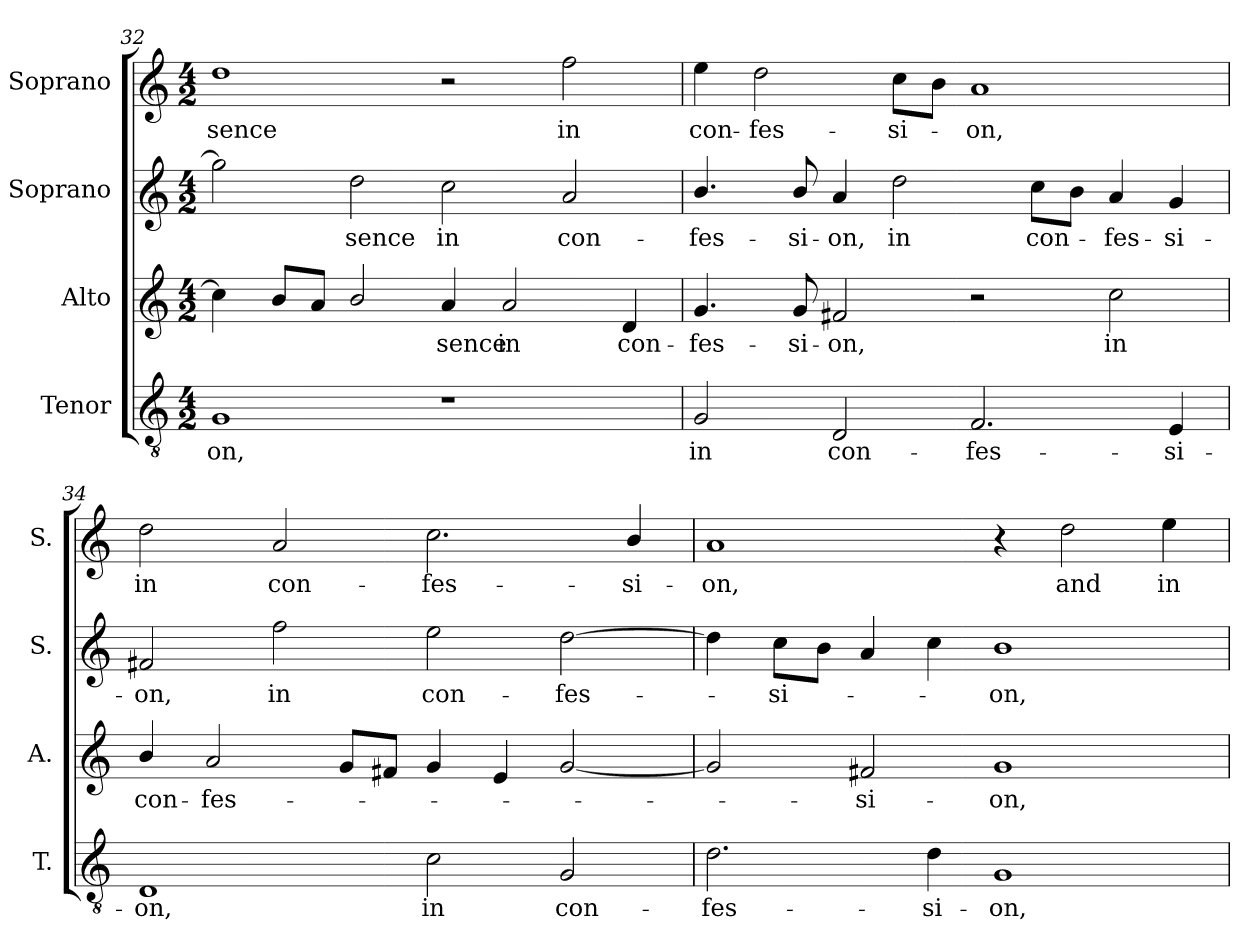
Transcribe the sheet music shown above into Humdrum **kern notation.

**kern	**text	**kern	**text	**kern	**text	**kern	**text
*part4	*part4	*part3	*part3	*part2	*part2	*part1	*part1
*staff4	*staff4	*staff3	*staff3	*staff2	*staff2	*staff1	*staff1
*I"Tenor	*	*I"Alto	*	*I"Soprano	*	*I"Soprano	*
*I'T.	*	*I'A.	*	*I'S.	*	*I'S.	*
*clefGv2	*	*clefG2	*	*clefG2	*	*clefG2	*
*ITrd7c12	*	*	*	*	*	*	*
*k[]	*	*k[]	*	*k[]	*	*k[]	*
*C:	*	*C:	*	*C:	*	*C:	*
*M4/2	*	*M4/2	*	*M4/2	*	*M4/2	*
=32	=32	=32	=32	=32	=32	=32	=32
!	!LO:LY:b:color=#000000	!	!	!	!	!	!
!	!	!	!	!	!	!	!LO:LY:b:color=#000000
1GGi	-on,	4cci\]	.	2ggi\]	.	1ddi	-sence
.	.	8bi/L	.	.	.	.	.
.	.	8ai/J	.	.	.	.	.
!	!	!	!	!	!LO:LY:b:color=#000000	!	!
.	.	2bi/	.	2ddi\	-sence	.	.
!	!	!	!LO:LY:b:color=#000000	!	!	!	!
!	!	!	!	!	!LO:LY:b:color=#000000	!	!
1r	.	4ai/	-sence	2cci\	in	2r	.
!	!	!	!LO:LY:b:color=#000000	!	!	!	!
.	.	2ai/	in	.	.	.	.
!	!	!	!	!	!LO:LY:b:color=#000000	!	!
!	!	!	!	!	!	!	!LO:LY:b:color=#000000
.	.	.	.	2ai/	con-	2ffi\	in
!	!	!	!LO:LY:b:color=#000000	!	!	!	!
.	.	4di/	con-	.	.	.	.
=33	=33	=33	=33	=33	=33	=33	=33
!	!LO:LY:b:color=#000000	!	!	!	!	!	!
!	!	!	!LO:LY:b:color=#000000	!	!	!	!
!	!	!	!	!	!LO:LY:b:color=#000000	!	!
!	!	!	!	!	!	!	!LO:LY:b:color=#000000
2GGi/	in	4.gi/	-fes-	4.bi/	-fes-	4eei\	con-
!	!	!	!	!	!	!	!LO:LY:b:color=#000000
.	.	.	.	.	.	2ddi\	-fes-
!	!	!	!LO:LY:b:color=#000000	!	!	!	!
!	!	!	!	!	!LO:LY:b:color=#000000	!	!
.	.	8gi/	-si-	8bi/	-si-	.	.
!	!LO:LY:b:color=#000000	!	!	!	!	!	!
!	!	!	!LO:LY:b:color=#000000	!	!	!	!
!	!	!	!	!	!LO:LY:b:color=#000000	!	!
2DDi/	con-	2f#Xi/	-on,	4ai/	-on,	.	.
!	!	!	!	!	!LO:LY:b:color=#000000	!	!
!	!	!	!	!	!	!	!LO:LY:b:color=#000000
.	.	.	.	2ddi\	in	8cci\L	-si-
.	.	.	.	.	.	8bi\J	.
!	!LO:LY:b:color=#000000	!	!	!	!	!	!
!	!	!	!	!	!	!	!LO:LY:b:color=#000000
2.FFi/	-fes-	2r	.	.	.	1ai	-on,
!	!	!	!	!	!LO:LY:b:color=#000000	!	!
.	.	.	.	8cci\L	con-	.	.
.	.	.	.	8bi\J	.	.	.
!	!	!	!LO:LY:b:color=#000000	!	!	!	!
!	!	!	!	!	!LO:LY:b:color=#000000	!	!
.	.	2cci\	in	4ai/	-fes-	.	.
!	!LO:LY:b:color=#000000	!	!	!	!	!	!
!	!	!	!	!	!LO:LY:b:color=#000000	!	!
4EEi/	-si-	.	.	4gi/	-si-	.	.
=34	=34	=34	=34	=34	=34	=34	=34
!	!LO:LY:b:color=#000000	!	!	!	!	!	!
!	!	!	!LO:LY:b:color=#000000	!	!	!	!
!	!	!	!	!	!LO:LY:b:color=#000000	!	!
!	!	!	!	!	!	!	!LO:LY:b:color=#000000
1DDi	-on,	4bi/	con-	2f#Xi/	-on,	2ddi\	in
!	!	!	!LO:LY:b:color=#000000	!	!	!	!
.	.	2ai/	-fes-	.	.	.	.
!	!	!	!	!	!LO:LY:b:color=#000000	!	!
!	!	!	!	!	!	!	!LO:LY:b:color=#000000
.	.	.	.	2ffi\	in	2ai/	con-
.	.	8gi/L	.	.	.	.	.
.	.	8f#Xi/J	.	.	.	.	.
!	!LO:LY:b:color=#000000	!	!	!	!	!	!
!	!	!	!	!	!LO:LY:b:color=#000000	!	!
!	!	!	!	!	!	!	!LO:LY:b:color=#000000
2Ci\	in	4gi/	.	2eei\	con-	2.cci\	-fes-
.	.	4ei/	.	.	.	.	.
!	!LO:LY:b:color=#000000	!	!	!	!	!	!
!	!	!	!	!	!LO:LY:b:color=#000000	!	!
2GGi/	con-	[2gi/	.	[2ddi\	-fes-	.	.
!	!	!	!	!	!	!	!LO:LY:b:color=#000000
.	.	.	.	.	.	4bi/	-si-
!!LO:LB:g=z
=35	=35	=35	=35	=35	=35	=35	=35
!	!LO:LY:b:color=#000000	!	!	!	!	!	!
!	!	!	!	!	!	!	!LO:LY:b:color=#000000
2.Di\	-fes-	2gi/]	.	4ddi\]	.	1ai	-on,
!	!	!	!	!	!LO:LY:b:color=#000000	!	!
.	.	.	.	8cci\L	-si-	.	.
.	.	.	.	8bi\J	.	.	.
!	!	!	!LO:LY:b:color=#000000	!	!	!	!
.	.	2f#Xi/	-si-	4ai/	.	.	.
!	!LO:LY:b:color=#000000	!	!	!	!	!	!
4Di\	-si-	.	.	4cci\	.	.	.
!	!LO:LY:b:color=#000000	!	!	!	!	!	!
!	!	!	!LO:LY:b:color=#000000	!	!	!	!
!	!	!	!	!	!LO:LY:b:color=#000000	!	!
1GGi	-on,	1gi	-on,	1bi	-on,	4r	.
!	!	!	!	!	!	!	!LO:LY:b:color=#000000
.	.	.	.	.	.	2ddi\	and
!	!	!	!	!	!	!	!LO:LY:b:color=#000000
.	.	.	.	.	.	4eei\	in
=	=	=	=	=	=	=	=
*-	*-	*-	*-	*-	*-	*-	*-
